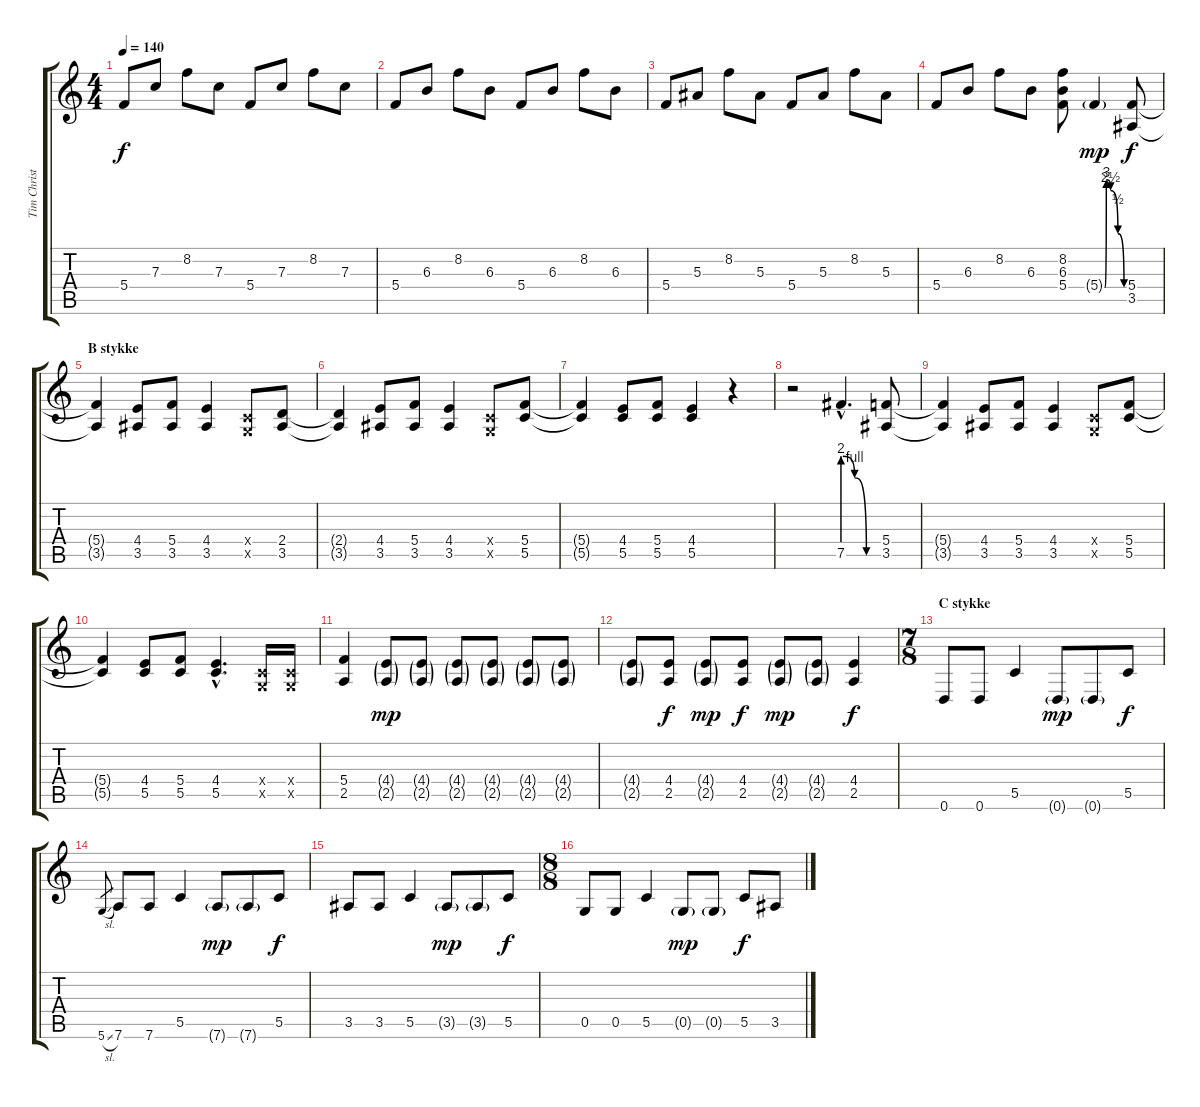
\track ("Tim Christensen (Guitar 2)" "Tim Christ") {instrument distortionguitar}
\staff {score tabs}
\tuning (D4 A3 F3 C3 G2 D2) {hide}
\ts (4 4)
\tempo 140
\clef g2
\ks c
5.4.8{dy f} 7.3.8 8.2.8 7.3.8 5.4.8 7.3.8 8.2.8 7.3.8 |
5.4.8 6.3.8 8.2.8 6.3.8 5.4.8 6.3.8 8.2.8 6.3.8 |
5.4.8 5.3.8 8.2.8 5.3.8 5.4.8 5.3.8 8.2.8 5.3.8 |
5.4.8 6.3.8 8.2.8 6.3.8 (8.2 6.3 5.4).8 5.4{be (custom 0 0 5 12 18 10 41 2 60 0) g}.4{dy mp} (5.4 3.5).8{dy f} |
\section ("" "B stykke")
(5.4{t} 3.5{t}).4 (4.4 3.5).8 (5.4 3.5).8 (4.4 3.5).4 (0.4{x} 0.5{x}).8 (2.4 3.5).8 |
(2.4{t} 3.5{t}).4 (4.4 3.5).8 (5.4 3.5).8 (4.4 3.5).4 (0.4{x} 0.5{x}).8 (5.4 5.5).8 |
(5.4{t} 5.5{t}).4 (4.4 5.5).8 (5.4 5.5).8 (4.4 5.5).4 r.4 |
r.2 7.5{be (custom 0 8 20 4 40 0 60 0) hac}.4{d} (5.4 3.5).8 |
(5.4{t} 3.5{t}).4 (4.4 3.5).8 (5.4 3.5).8 (4.4 3.5).4 (0.4{x} 0.5{x}).8 (5.4 5.5).8 |
(5.4{t} 5.5{t}).4 (4.4 5.5).8 (5.4 5.5).8 (4.4{hac} 5.5{hac}).4{d} (0.4{x} 0.5{x}).16 (0.4{x} 0.5{x}).16 |
(5.4 2.5).4 (4.4{g} 2.5{g}).8{dy mp} (4.4{g} 2.5{g}).8 (4.4{g} 2.5{g}).8 (4.4{g} 2.5{g}).8 (4.4{g} 2.5{g}).8 (4.4{g} 2.5{g}).8 |
(4.4{g} 2.5{g}).8 (4.4 2.5).8{dy f} (4.4{g} 2.5{g}).8{dy mp} (4.4 2.5).8{dy f} (4.4{g} 2.5{g}).8{dy mp} (4.4{g} 2.5{g}).8 (4.4 2.5).4{dy f} |
\ts (7 8)
\section ("" "C stykke")
0.6.8 0.6.8 5.5.4 0.6{g}.8{dy mp} 0.6{g}.8 5.5.8{dy f} |
5.6{sl}.8{gr} 7.6.8 7.6.8 5.5.4 7.6{g}.8{dy mp} 7.6{g}.8 5.5.8{dy f} |
3.5.8 3.5.8 5.5.4 3.5{g}.8{dy mp} 3.5{g}.8 5.5.8{dy f} |
\ts (8 8)
0.5.8 0.5.8 5.5.4 0.5{g}.8{dy mp} 0.5{g}.8 5.5.8{dy f} 3.5.8
